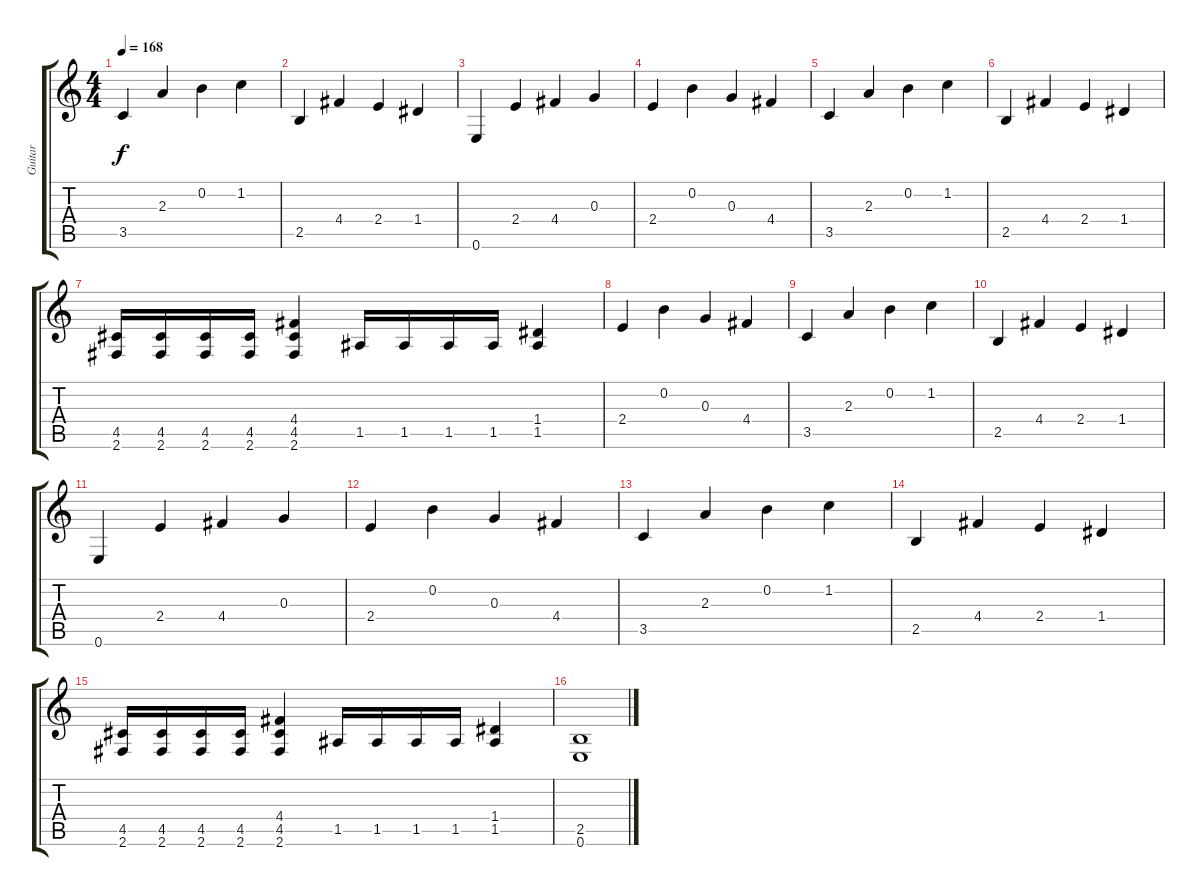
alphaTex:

\track ("Guitar " "Guitar ") {instrument overdrivenguitar}
\staff {score tabs}
\tuning (E4 B3 G3 D3 A2 E2) {hide}
\ts (4 4)
\tempo 168
\clef g2
\ks c
3.5.4{dy f} 2.3.4 0.2.4 1.2.4 |
2.5.4 4.4.4 2.4.4 1.4.4 |
0.6.4 2.4.4 4.4.4 0.3.4 |
2.4.4 0.2.4 0.3.4 4.4.4 |
3.5.4 2.3.4 0.2.4 1.2.4 |
2.5.4 4.4.4 2.4.4 1.4.4 |
(4.5 2.6).16 (4.5 2.6).16 (4.5 2.6).16 (4.5 2.6).16 (4.4 4.5 2.6).4 1.5.16 1.5.16 1.5.16 1.5.16 (1.4 1.5).4 |
2.4.4 0.2.4 0.3.4 4.4.4 |
3.5.4 2.3.4 0.2.4 1.2.4 |
2.5.4 4.4.4 2.4.4 1.4.4 |
0.6.4 2.4.4 4.4.4 0.3.4 |
2.4.4 0.2.4 0.3.4 4.4.4 |
3.5.4 2.3.4 0.2.4 1.2.4 |
2.5.4 4.4.4 2.4.4 1.4.4 |
(4.5 2.6).16 (4.5 2.6).16 (4.5 2.6).16 (4.5 2.6).16 (4.4 4.5 2.6).4 1.5.16 1.5.16 1.5.16 1.5.16 (1.4 1.5).4 |
(2.5 0.6).1
